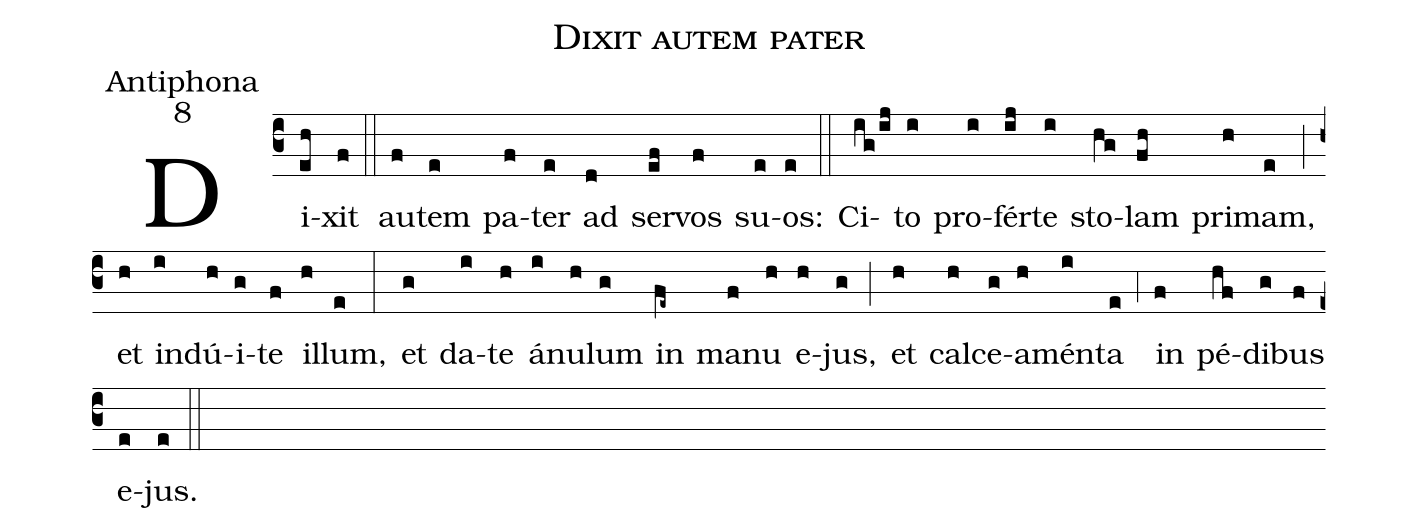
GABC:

name:Dixit autem pater;
office-part:Antiphona;
mode:8;
%%
(c3) Di(eh)xit(f) (::)
au(f)tem(e) pa(f)ter(e) ad(d) ser(ef)vos(f) su(e)os:(e) (::)
Ci(ig/ij)to(i) pro(i)fér(ij)te(i) sto(hg)lam(fh) pri(h)mam,(e) (;) et(h) in(i)dú(h)i(g)te(f) il(h)lum,(e) (:)
et(g) da(i)te(h) á(i)nu(h)lum(g) in(fe~) ma(f)nu(h) e(h)jus,(g) (;) et(h) cal(h)ce(g)a(h)mén(i)ta(e) (,4) in(f) pé(hf)di(g)bus(f) e(e)jus.(e) (::)
